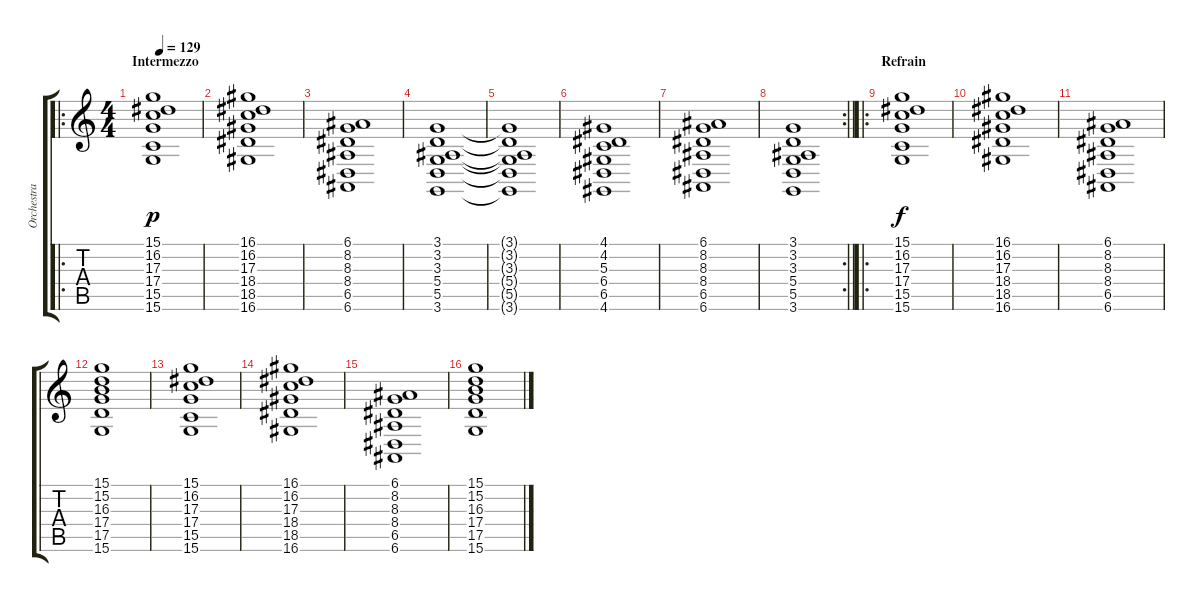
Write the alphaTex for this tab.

\track ("Orchestra 1" "Orchestra ") {instrument stringensemble2}
\staff {score tabs}
\tuning (E4 B3 G3 D3 A2 E2) {hide}
\ro
\ts (4 4)
\section ("" "Intermezzo")
\tempo 129
\clef g2
\ks c
(15.1 16.2 17.3 17.4 15.5 15.6).1{dy p} |
(16.1 16.2 17.3 18.4 18.5 16.6).1 |
(6.1 8.2 8.3 8.4 6.5 6.6).1 |
(3.1 3.2 3.3 5.4 5.5 3.6).1 |
(3.1{t} 3.2{t} 3.3{t} 5.4{t} 5.5{t} 3.6{t}).1 |
(4.1 4.2 5.3 6.4 6.5 4.6).1 |
(6.1 8.2 8.3 8.4 6.5 6.6).1 |
\rc 2
\barLineRight lightlight
(3.1 3.2 3.3 5.4 5.5 3.6).1 |
\ro
\section ("" "Refrain")
(15.1 16.2 17.3 17.4 15.5 15.6).1{dy f} |
(16.1 16.2 17.3 18.4 18.5 16.6).1 |
(6.1 8.2 8.3 8.4 6.5 6.6).1 |
(15.1 15.2 16.3 17.4 17.5 15.6).1 |
(15.1 16.2 17.3 17.4 15.5 15.6).1 |
(16.1 16.2 17.3 18.4 18.5 16.6).1 |
(6.1 8.2 8.3 8.4 6.5 6.6).1 |
(15.1 15.2 16.3 17.4 17.5 15.6).1
